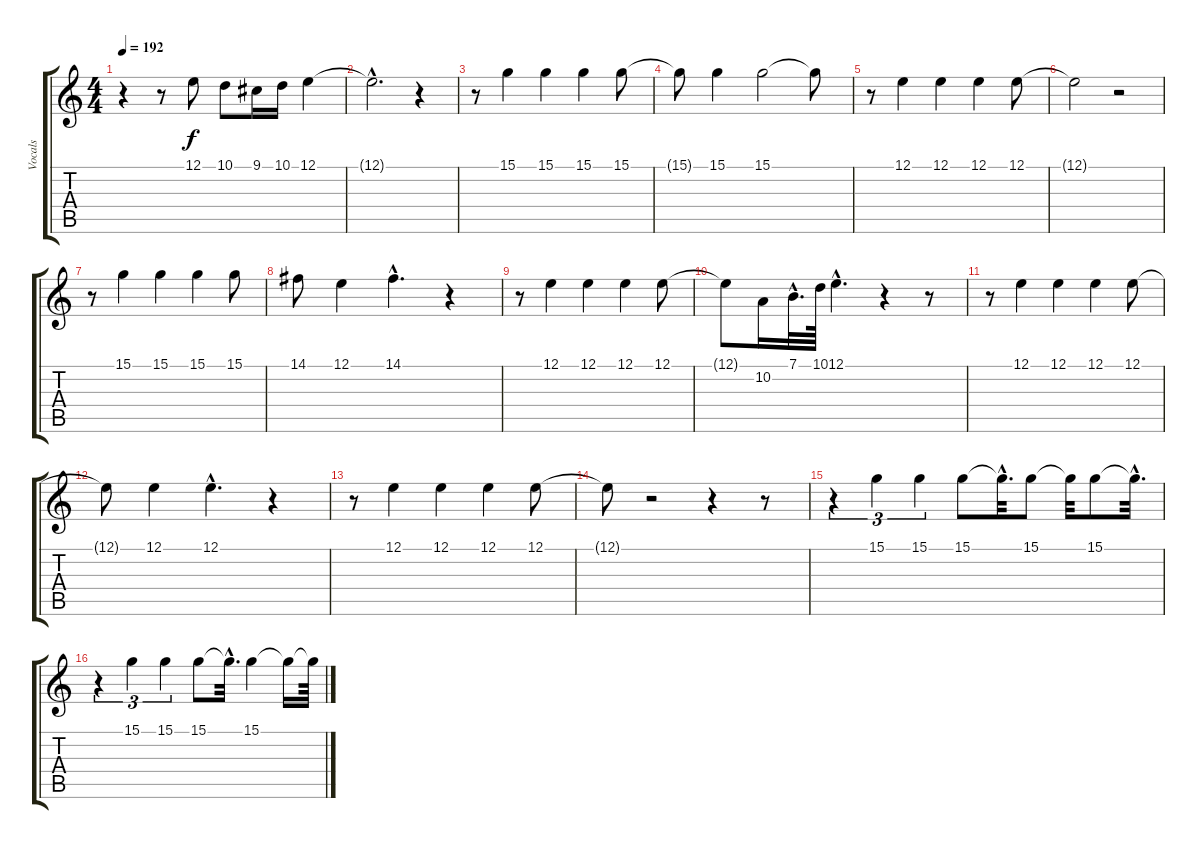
\track ("Vocals" "Vocals") {instrument lead1square}
\staff {score tabs}
\tuning (E4 B3 G3 D3 A2 E2) {hide}
\ts (4 4)
\tempo 192
\clef g2
\ks c
r.4{dy f} r.8 12.1.8 10.1.8 9.1.16 10.1.16 12.1.4 |
12.1{hac t}.2{d} r.4 |
r.8 15.1.4 15.1.4 15.1.4 15.1.8 |
15.1{t}.8 15.1.4 15.1.2 15.1{t}.8 |
r.8 12.1.4 12.1.4 12.1.4 12.1.8 |
12.1{t}.2 r.2 |
r.8 15.1.4 15.1.4 15.1.4 15.1.8 |
14.1.8 12.1.4 14.1{hac}.4{d} r.4 |
r.8 12.1.4 12.1.4 12.1.4 12.1.8 |
12.1{t}.8 10.2.16 7.1{hac}.32{d} 10.1.64 12.1{hac}.4{d} r.4 r.8 |
r.8 12.1.4 12.1.4 12.1.4 12.1.8 |
12.1{t}.8 12.1.4 12.1{hac}.4{d} r.4 |
r.8 12.1.4 12.1.4 12.1.4 12.1.8 |
12.1{t}.8 r.2 r.4 r.8 |
r.4{tu (3 2)} 15.1.4{tu (3 2)} 15.1.4{tu (3 2)} 15.1.8 15.1{hac t}.32{d} 15.1.8 15.1{t}.32 15.1.8 15.1{hac t}.32{d} |
r.4{tu (3 2)} 15.1.4{tu (3 2)} 15.1.4{tu (3 2)} 15.1.8 15.1{hac t}.32{d} 15.1.4 15.1{t}.16 15.1{t}.64
